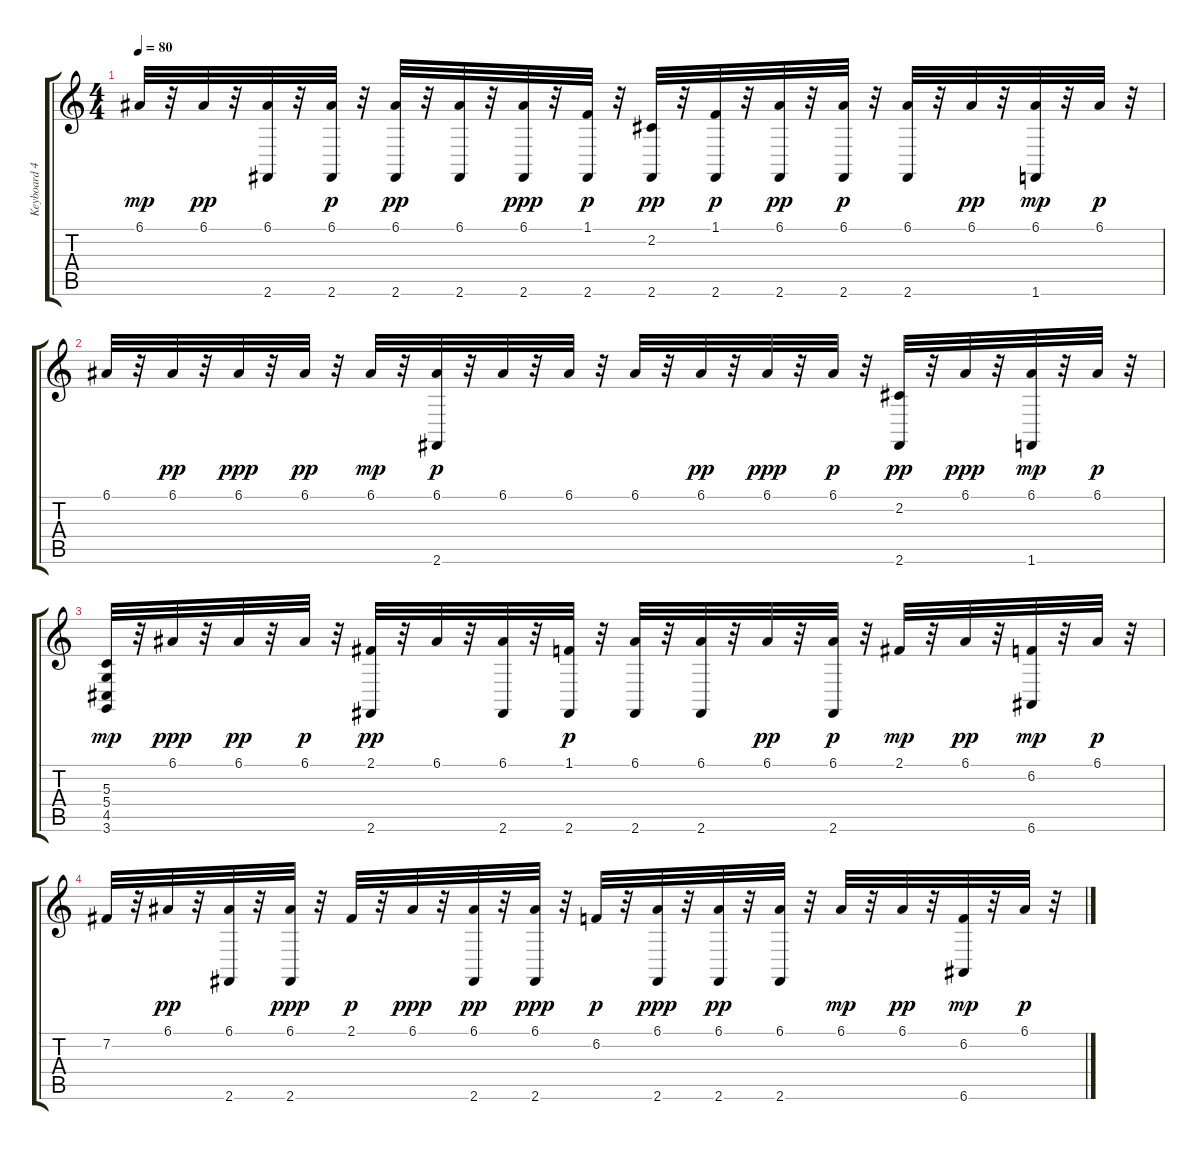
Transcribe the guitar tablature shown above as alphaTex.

\track ("Keyboard 4" "Keyboard 4") {instrument piccolo}
\staff {score tabs}
\tuning (E4 B3 G3 D3 A2 E2) {hide}
\ts (4 4)
\tempo 80
\clef g2
\ks c
6.1.32{dy mp} r.32 6.1.32{dy pp} r.32 (6.1 2.6).32 r.32 (6.1 2.6).32{dy p} r.32 (6.1 2.6).32{dy pp} r.32 (6.1 2.6).32 r.32 (6.1 2.6).32{dy ppp} r.32 (1.1 2.6).32{dy p} r.32 (2.2 2.6).32{dy pp} r.32 (1.1 2.6).32{dy p} r.32 (6.1 2.6).32{dy pp} r.32 (6.1 2.6).32{dy p} r.32 (6.1 2.6).32 r.32 6.1.32{dy pp} r.32 (6.1 1.6).32{dy mp} r.32 6.1.32{dy p} r.32 |
6.1.32 r.32 6.1.32{dy pp} r.32 6.1.32{dy ppp} r.32 6.1.32{dy pp} r.32 6.1.32{dy mp} r.32 (6.1 2.6).32{dy p} r.32 6.1.32 r.32 6.1.32 r.32 6.1.32 r.32 6.1.32{dy pp} r.32 6.1.32{dy ppp} r.32 6.1.32{dy p} r.32 (2.2 2.6).32{dy pp} r.32 6.1.32{dy ppp} r.32 (6.1 1.6).32{dy mp} r.32 6.1.32{dy p} r.32 |
(5.3 5.4 4.5 3.6).32{dy mp} r.32 6.1.32{dy ppp} r.32 6.1.32{dy pp} r.32 6.1.32{dy p} r.32 (2.1 2.6).32{dy pp} r.32 6.1.32 r.32 (6.1 2.6).32 r.32 (1.1 2.6).32{dy p} r.32 (6.1 2.6).32 r.32 (6.1 2.6).32 r.32 6.1.32{dy pp} r.32 (6.1 2.6).32{dy p} r.32 2.1.32{dy mp} r.32 6.1.32{dy pp} r.32 (6.2 6.6).32{dy mp} r.32 6.1.32{dy p} r.32 |
7.2.32 r.32 6.1.32{dy pp} r.32 (6.1 2.6).32 r.32 (6.1 2.6).32{dy ppp} r.32 2.1.32{dy p} r.32 6.1.32{dy ppp} r.32 (6.1 2.6).32{dy pp} r.32 (6.1 2.6).32{dy ppp} r.32 6.2.32{dy p} r.32 (6.1 2.6).32{dy ppp} r.32 (6.1 2.6).32{dy pp} r.32 (6.1 2.6).32 r.32 6.1.32{dy mp} r.32 6.1.32{dy pp} r.32 (6.2 6.6).32{dy mp} r.32 6.1.32{dy p} r.32
